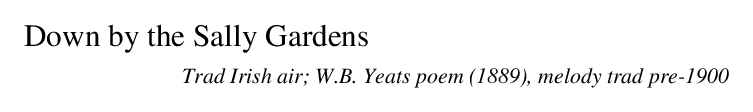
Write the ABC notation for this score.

X:1
T:Down by the Sally Gardens
C:Trad Irish air; W.B. Yeats poem (1889), melody trad pre-1900
M:4/4
L:1/8
Q:1/4=72
K:D
d2 f2 a2 f2 | g4 f4 | e2 d2 e2 f2 | d8 |
d2 f2 a2 b2 | c'4 a4 | b2 a2 g2 f2 | a8 |
d'2 a2 f2 d2 | e4 d4 | f2 g2 a2 b2 | c'8 |
d'2 a2 f2 d2 | e4 f4 | g2 f2 e2 d2 | d8 |]
